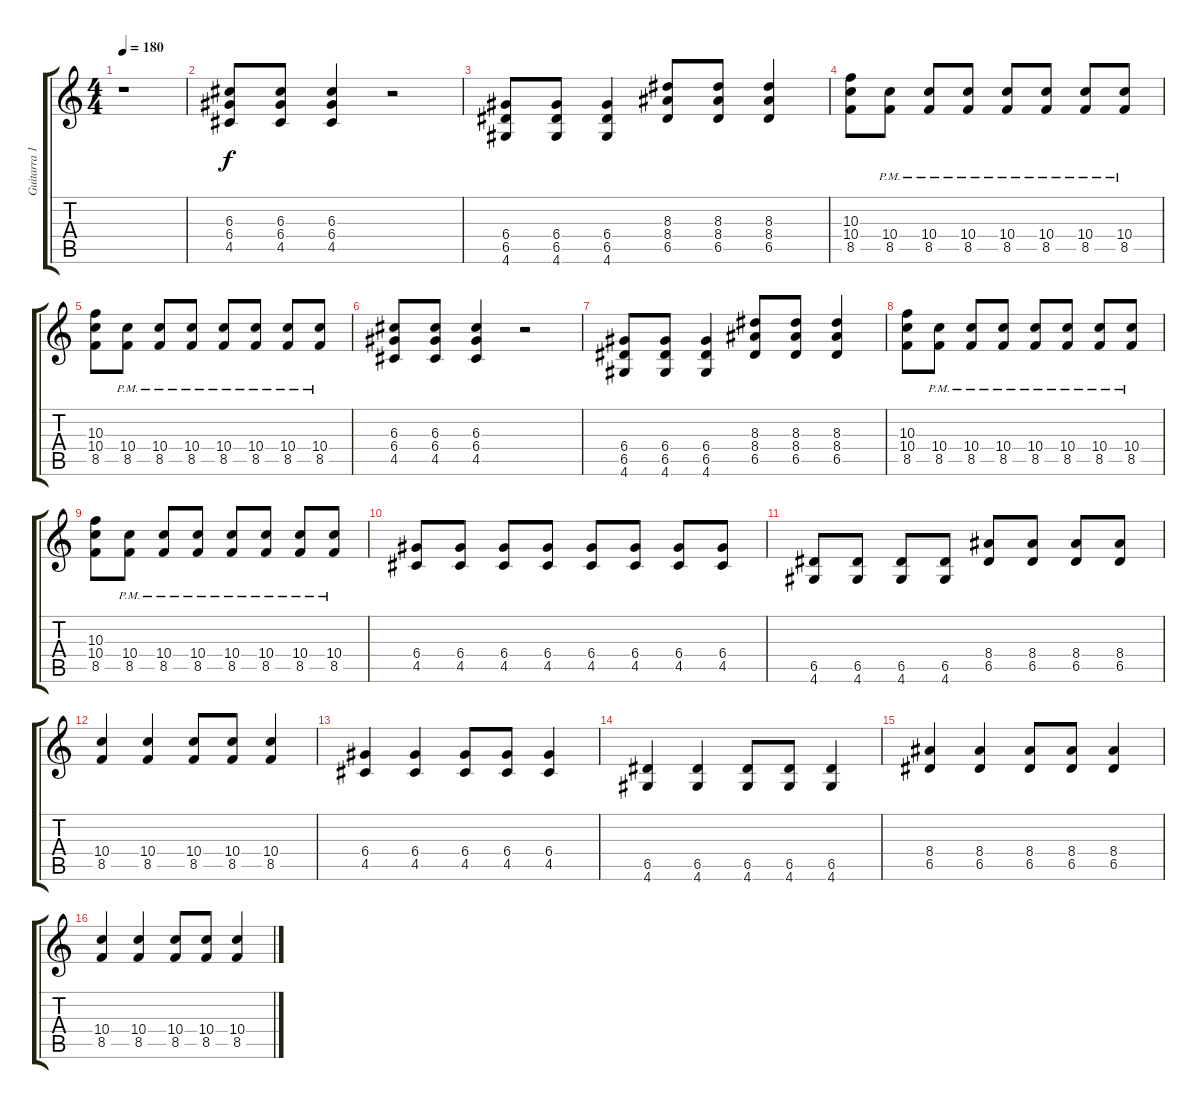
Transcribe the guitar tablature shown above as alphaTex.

\track ("Guitarra 1" "Guitarra 1") {instrument distortionguitar}
\staff {score tabs}
\tuning (E4 B3 G3 D3 A2 E2) {hide}
\ts (4 4)
\tempo 180
\clef g2
\ks c
r.1{dy f} |
(6.3 6.4 4.5).8 (6.3 6.4 4.5).8 (6.3 6.4 4.5).4 r.2 |
(6.4 6.5 4.6).8 (6.4 6.5 4.6).8 (6.4 6.5 4.6).4 (8.3 8.4 6.5).8 (8.3 8.4 6.5).8 (8.3 8.4 6.5).4 |
(10.3 10.4 8.5).8 (10.4{pm} 8.5{pm}).8 (10.4{pm} 8.5{pm}).8 (10.4{pm} 8.5{pm}).8 (10.4{pm} 8.5{pm}).8 (10.4{pm} 8.5{pm}).8 (10.4{pm} 8.5{pm}).8 (10.4{pm} 8.5{pm}).8 |
(10.3 10.4 8.5).8 (10.4{pm} 8.5{pm}).8 (10.4{pm} 8.5{pm}).8 (10.4{pm} 8.5{pm}).8 (10.4{pm} 8.5{pm}).8 (10.4{pm} 8.5{pm}).8 (10.4{pm} 8.5{pm}).8 (10.4{pm} 8.5{pm}).8 |
(6.3 6.4 4.5).8 (6.3 6.4 4.5).8 (6.3 6.4 4.5).4 r.2 |
(6.4 6.5 4.6).8 (6.4 6.5 4.6).8 (6.4 6.5 4.6).4 (8.3 8.4 6.5).8 (8.3 8.4 6.5).8 (8.3 8.4 6.5).4 |
(10.3 10.4 8.5).8 (10.4{pm} 8.5{pm}).8 (10.4{pm} 8.5{pm}).8 (10.4{pm} 8.5{pm}).8 (10.4{pm} 8.5{pm}).8 (10.4{pm} 8.5{pm}).8 (10.4{pm} 8.5{pm}).8 (10.4{pm} 8.5{pm}).8 |
(10.3 10.4 8.5).8 (10.4{pm} 8.5{pm}).8 (10.4{pm} 8.5{pm}).8 (10.4{pm} 8.5{pm}).8 (10.4{pm} 8.5{pm}).8 (10.4{pm} 8.5{pm}).8 (10.4{pm} 8.5{pm}).8 (10.4{pm} 8.5{pm}).8 |
(6.4 4.5).8 (6.4 4.5).8 (6.4 4.5).8 (6.4 4.5).8 (6.4 4.5).8 (6.4 4.5).8 (6.4 4.5).8 (6.4 4.5).8 |
(6.5 4.6).8 (6.5 4.6).8 (6.5 4.6).8 (6.5 4.6).8 (8.4 6.5).8 (8.4 6.5).8 (8.4 6.5).8 (8.4 6.5).8 |
(10.4 8.5).4 (10.4 8.5).4 (10.4 8.5).8 (10.4 8.5).8 (10.4 8.5).4 |
(6.4 4.5).4 (6.4 4.5).4 (6.4 4.5).8 (6.4 4.5).8 (6.4 4.5).4 |
(6.5 4.6).4 (6.5 4.6).4 (6.5 4.6).8 (6.5 4.6).8 (6.5 4.6).4 |
(8.4 6.5).4 (8.4 6.5).4 (8.4 6.5).8 (8.4 6.5).8 (8.4 6.5).4 |
(10.4 8.5).4 (10.4 8.5).4 (10.4 8.5).8 (10.4 8.5).8 (10.4 8.5).4
